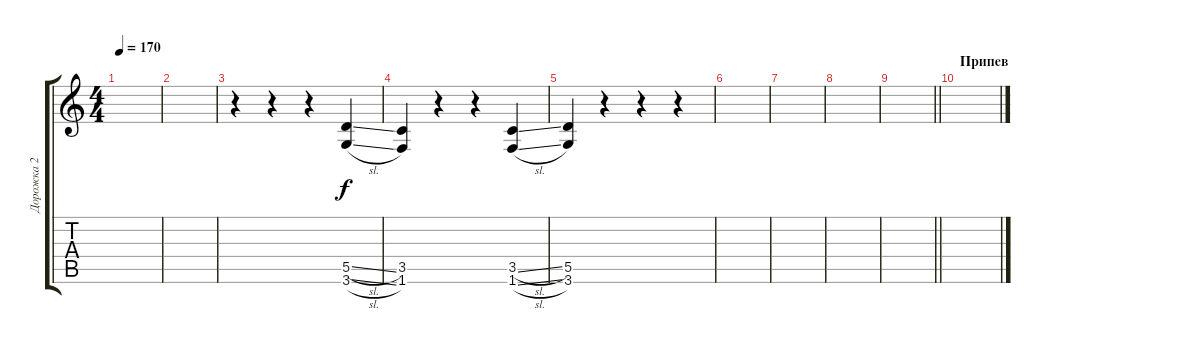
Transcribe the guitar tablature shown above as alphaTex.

\track ("Дорожка 2" "Дорожка 2") {instrument overdrivenguitar}
\staff {score tabs}
\tuning (E4 B3 G3 D3 A2 E2) {hide}
\ts (4 4)
\tempo 170
\clef g2
\ks c
|
|
r.4 r.4 r.4 (5.5{sl} 3.6{sl}).4 |
(3.5 1.6).4 r.4 r.4 (3.5{sl} 1.6{sl}).4 |
(5.5 3.6).4 r.4 r.4 r.4 |
|
|
|
\barLineRight lightlight
|
\section ("" "Припев")
